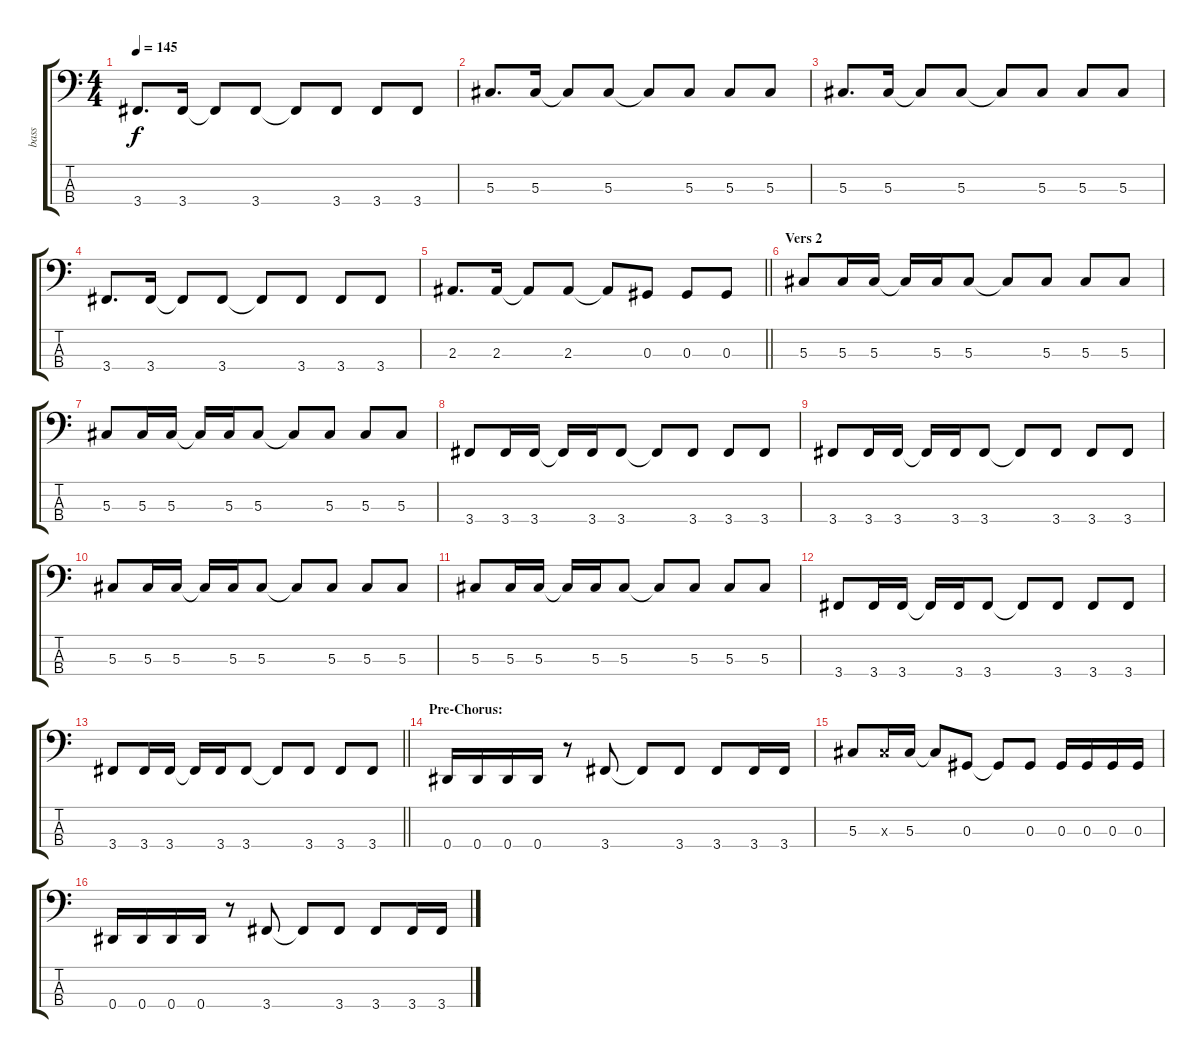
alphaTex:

\track ("bass" "bass") {instrument electricbasspick}
\staff {score tabs}
\tuning (Gb2 Db2 Ab1 Eb1) {hide}
\ts (4 4)
\tempo 145
\clef f4
\ks c
3.4.8{d dy f} 3.4.16 3.4{t}.8 3.4.8 3.4{t}.8 3.4.8 3.4.8 3.4.8 |
5.3.8{d} 5.3.16 5.3{t}.8 5.3.8 5.3{t}.8 5.3.8 5.3.8 5.3.8 |
5.3.8{d} 5.3.16 5.3{t}.8 5.3.8 5.3{t}.8 5.3.8 5.3.8 5.3.8 |
3.4.8{d} 3.4.16 3.4{t}.8 3.4.8 3.4{t}.8 3.4.8 3.4.8 3.4.8 |
\barLineRight lightlight
2.3.8{d} 2.3.16 2.3{t}.8 2.3.8 2.3{t}.8 0.3.8 0.3.8 0.3.8 |
\section ("" "Vers 2")
5.3.8 5.3.16 5.3.16 5.3{t}.16 5.3.16 5.3.8 5.3{t}.8 5.3.8 5.3.8 5.3.8 |
5.3.8 5.3.16 5.3.16 5.3{t}.16 5.3.16 5.3.8 5.3{t}.8 5.3.8 5.3.8 5.3.8 |
3.4.8 3.4.16 3.4.16 3.4{t}.16 3.4.16 3.4.8 3.4{t}.8 3.4.8 3.4.8 3.4.8 |
3.4.8 3.4.16 3.4.16 3.4{t}.16 3.4.16 3.4.8 3.4{t}.8 3.4.8 3.4.8 3.4.8 |
5.3.8 5.3.16 5.3.16 5.3{t}.16 5.3.16 5.3.8 5.3{t}.8 5.3.8 5.3.8 5.3.8 |
5.3.8 5.3.16 5.3.16 5.3{t}.16 5.3.16 5.3.8 5.3{t}.8 5.3.8 5.3.8 5.3.8 |
3.4.8 3.4.16 3.4.16 3.4{t}.16 3.4.16 3.4.8 3.4{t}.8 3.4.8 3.4.8 3.4.8 |
\barLineRight lightlight
3.4.8 3.4.16 3.4.16 3.4{t}.16 3.4.16 3.4.8 3.4{t}.8 3.4.8 3.4.8 3.4.8 |
\section ("" "Pre-Chorus:")
0.4.16 0.4.16 0.4.16 0.4.16 r.8 3.4.8 3.4{t}.8 3.4.8 3.4.8 3.4.16 3.4.16 |
5.3.8 5.3{x}.16 5.3.16 5.3{t}.8 0.3.8 0.3{t}.8 0.3.8 0.3.16 0.3.16 0.3.16 0.3.16 |
0.4.16 0.4.16 0.4.16 0.4.16 r.8 3.4.8 3.4{t}.8 3.4.8 3.4.8 3.4.16 3.4.16
